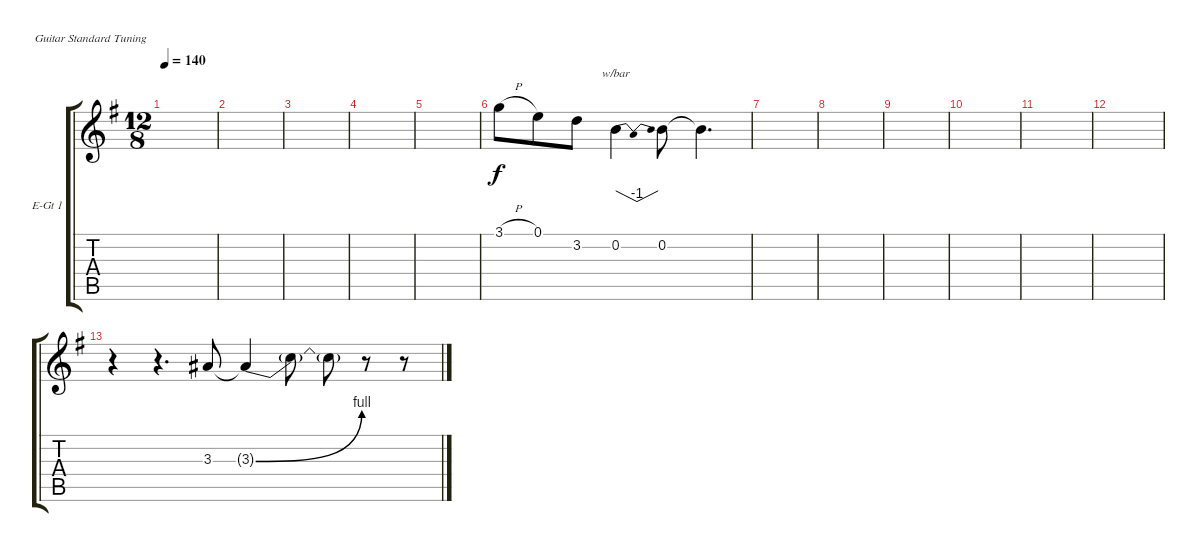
\defaultSystemsLayout 4
\bracketExtendMode groupsimilarinstruments
\firstSystemTrackNameOrientation horizontal
\otherSystemsTrackNameOrientation horizontal
\track ("Electric Guitar 1" "E-Gt 1") {instrument electricguitarclean}
\staff {score tabs}
\tuning (E4 B3 G3 D3 A2 E2)
\ts (12 8)
\tempo 140
\clef g2
\ks g
|
|
|
|
|
3.1{h}.8 0.1.8 3.2.8 0.2.4{tbe (dip default 0 0 15 -4 30 0)} 0.2.8 0.2{t}.4{d} |
|
|
|
|
|
|
r.4 r.4{d} 3.3.8 3.3{be (bend 0 0 14.399999999999999 4) t}.4 3.3{t}.8 3.3{t}.8 r.8 r.8
